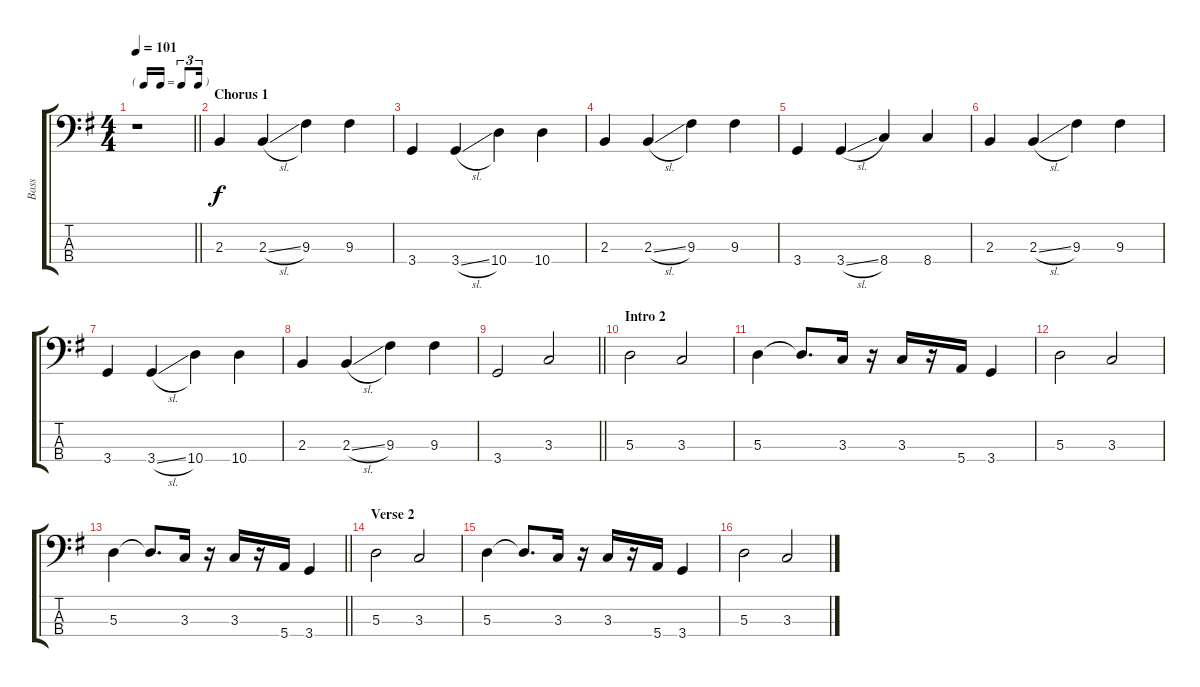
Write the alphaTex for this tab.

\track ("Bass" "Bass") {instrument electricbassfinger}
\staff {score tabs}
\tuning (G2 D2 A1 E1) {hide}
\ts (4 4)
\tf triplet16th
\tempo 101
\clef f4
\barLineRight lightlight
\ks g
r.1{dy f} |
\section ("" "Chorus 1")
2.3.4 2.3{sl}.4 9.3.4 9.3.4 |
3.4.4 3.4{sl}.4 10.4.4 10.4.4 |
2.3.4 2.3{sl}.4 9.3.4 9.3.4 |
3.4.4 3.4{sl}.4 8.4.4 8.4.4 |
2.3.4 2.3{sl}.4 9.3.4 9.3.4 |
3.4.4 3.4{sl}.4 10.4.4 10.4.4 |
2.3.4 2.3{sl}.4 9.3.4 9.3.4 |
\barLineRight lightlight
3.4.2 3.3.2 |
\section ("" "Intro 2")
5.3.2 3.3.2 |
5.3.4 5.3{t}.8{d} 3.3.16 r.16 3.3.16 r.16 5.4.16 3.4.4 |
5.3.2 3.3.2 |
\barLineRight lightlight
5.3.4 5.3{t}.8{d} 3.3.16 r.16 3.3.16 r.16 5.4.16 3.4.4 |
\section ("" "Verse 2")
5.3.2 3.3.2 |
5.3.4 5.3{t}.8{d} 3.3.16 r.16 3.3.16 r.16 5.4.16 3.4.4 |
5.3.2 3.3.2
